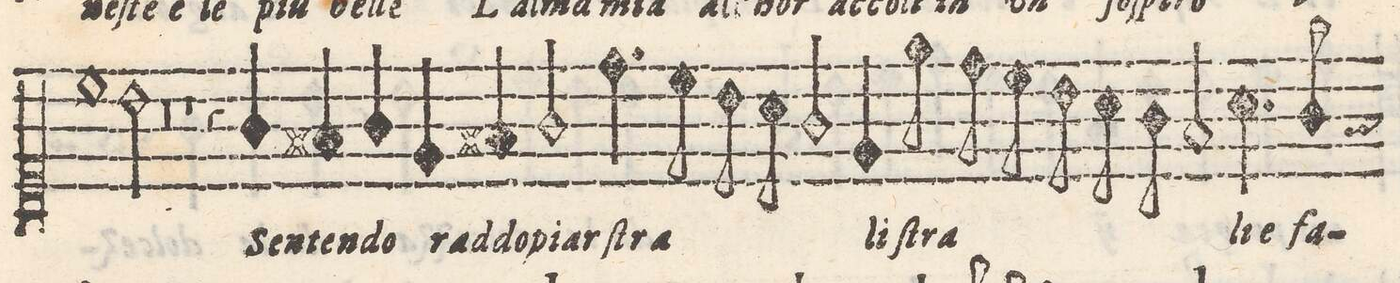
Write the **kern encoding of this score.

**kern	**text
*I"QVINTO	*
*clefC1	*
*k[]	*
*met(C)	*
*M2/1	*
1cc	-ſpi-
2b\	-ro
*	*Xij
=18-	=18-
0r	.
=19-	=19-
1r	.
4r	.
4gny/	Sen-
4f#X/	-ten-
4g/	-do
=20-	=20-
4e/	rad-
4f#X/	-do-
2g/	-piar
4.dd\	ſtra-
8cc\	.
8b\	.
8a\	.
2g/	.
=21-	=21-
4e/	-li
8ee\	ſtra-
8dd\	.
8cc\	.
8b\	.
8a\	.
8g\	.
2fny/	.
4.a\	-li_e
=22-	=22-
8g\	fa-
*-	*-
